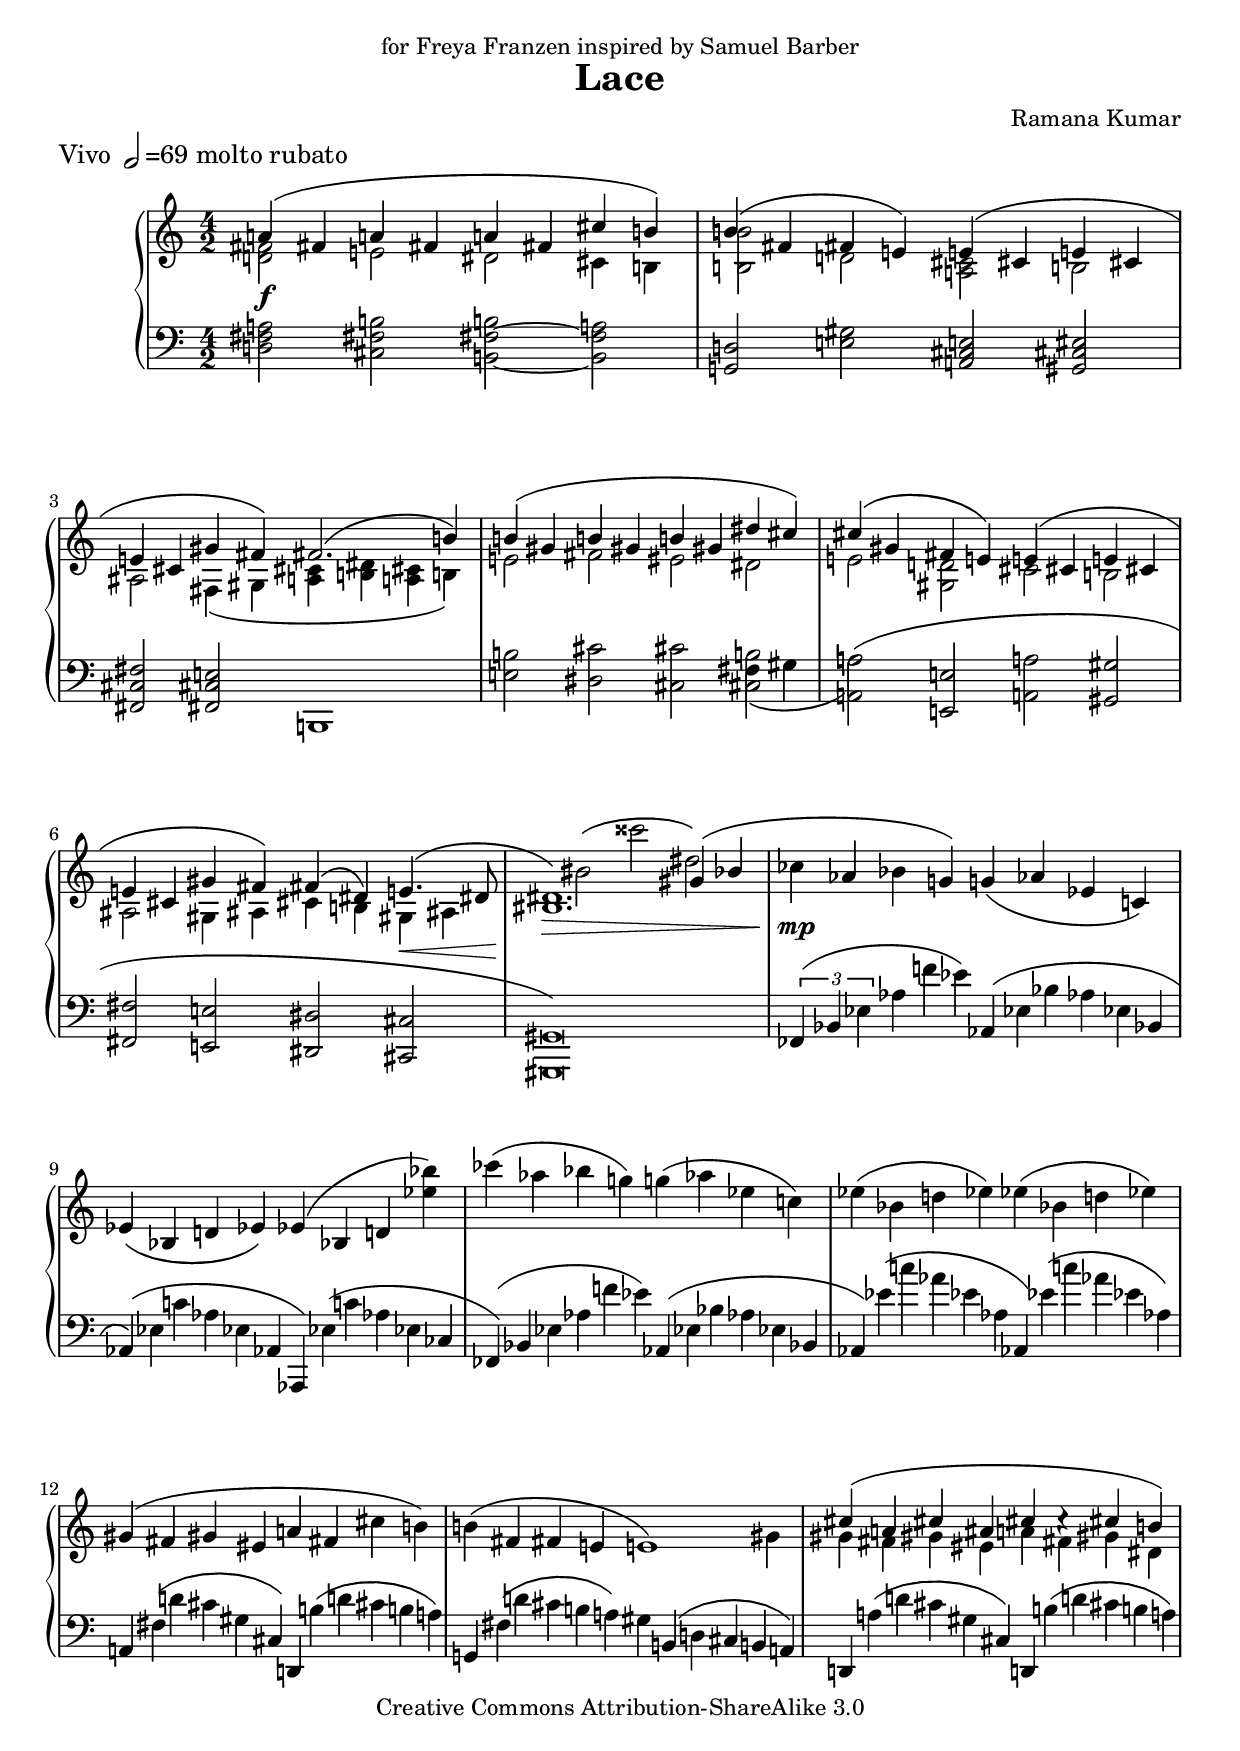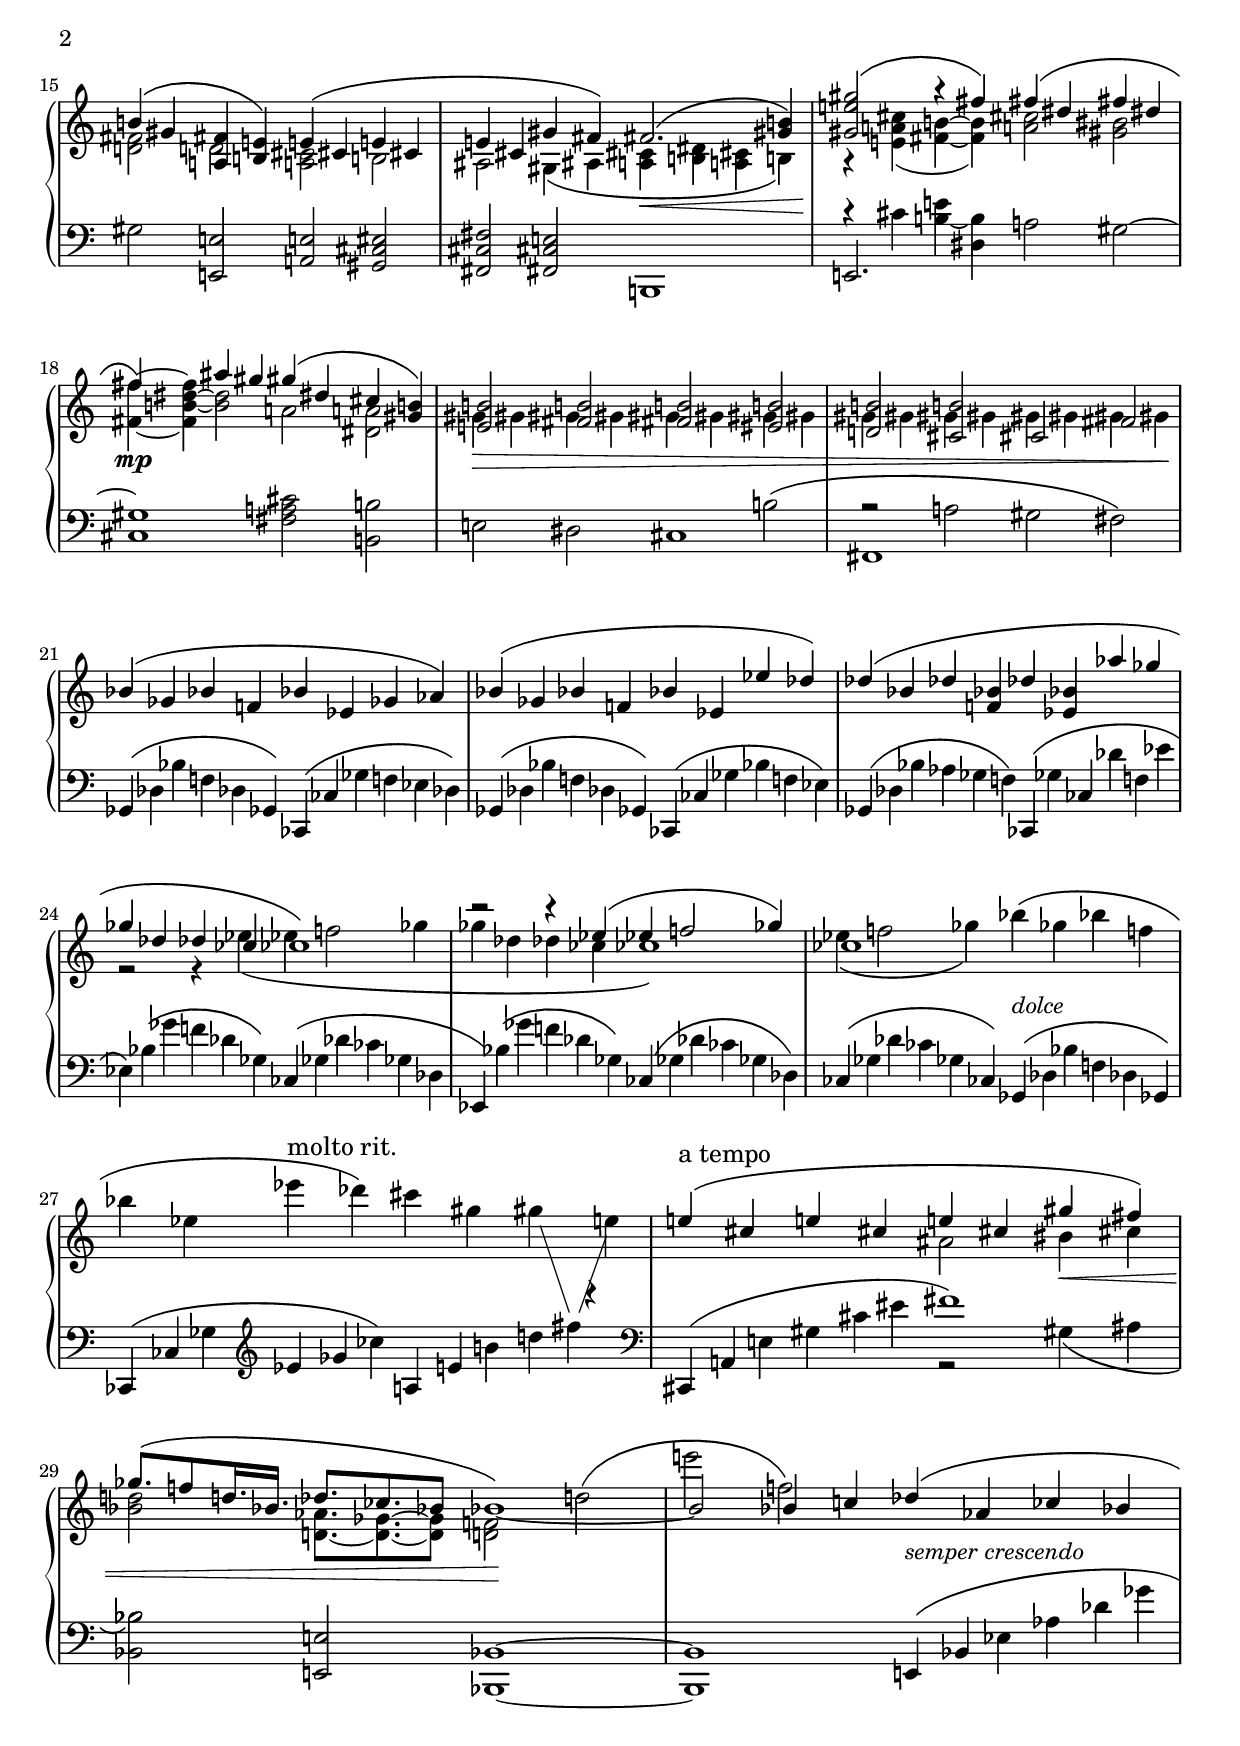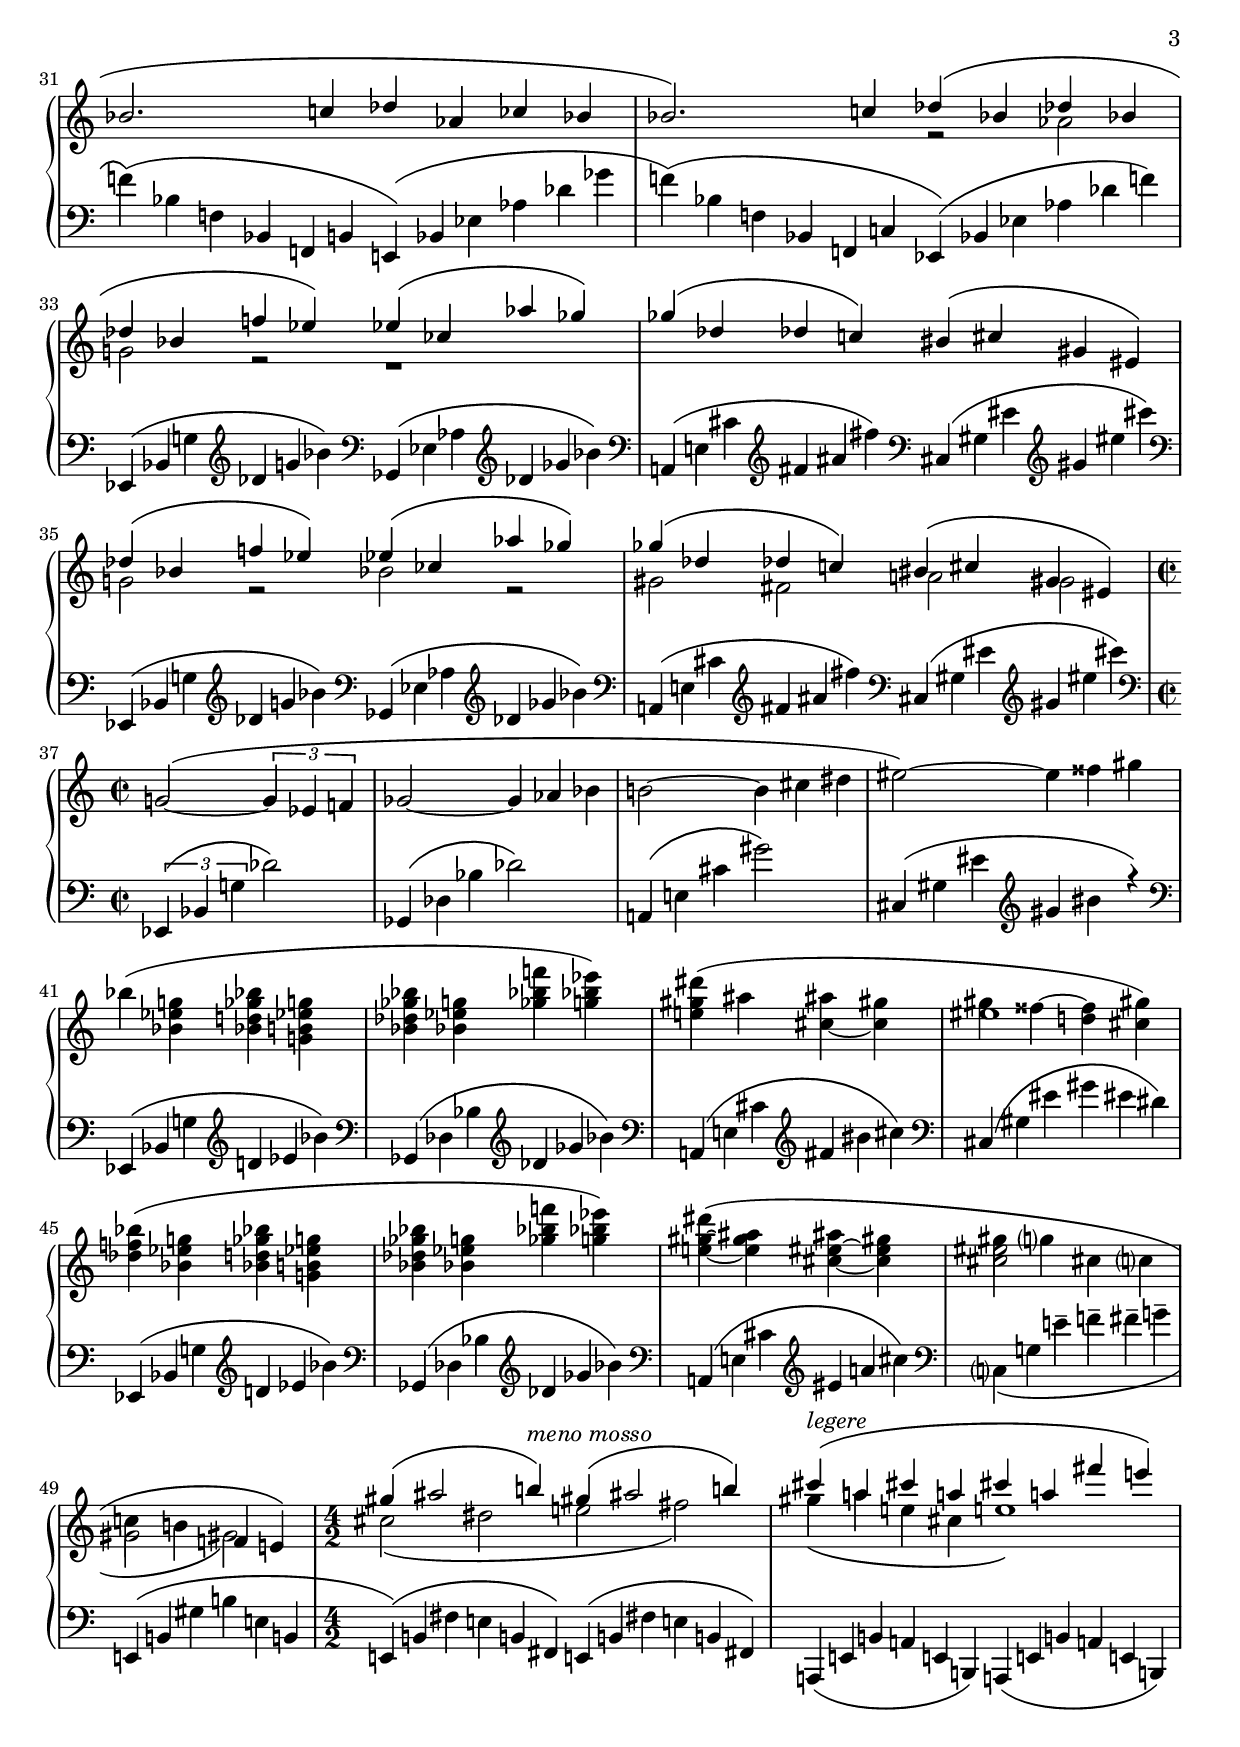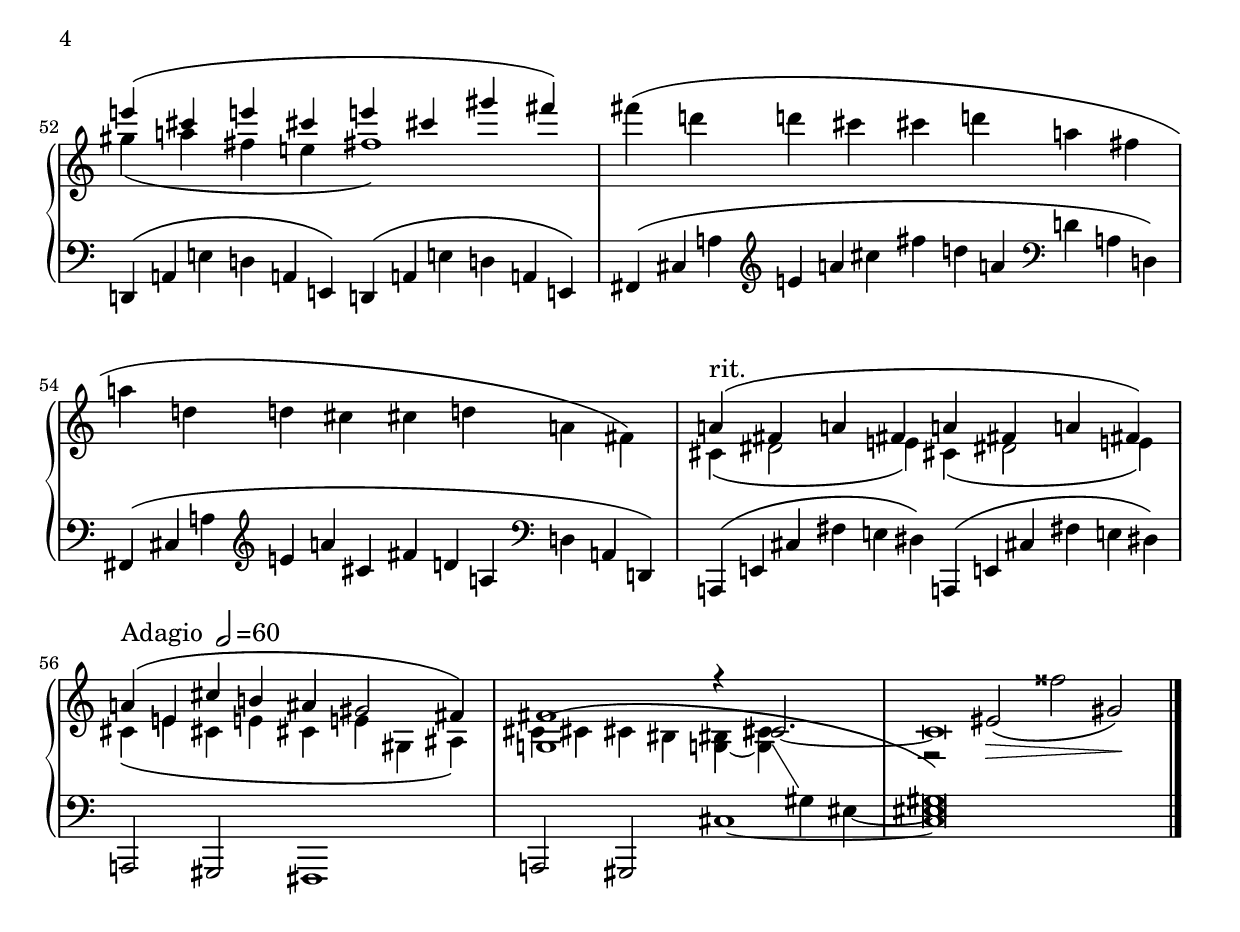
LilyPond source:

\version "2.14.0"

\header {
  title = "Lace"
  composer = "Ramana Kumar"
  piece = \markup{\large "Vivo " \note #"2" #1 \large "=69 molto rubato"}
  dedication = "for Freya Franzen inspired by Samuel Barber"
  date = "2003"
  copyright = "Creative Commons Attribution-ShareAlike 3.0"
}

\score {
  \context PianoStaff <<
    \set PianoStaff.followVoice = ##t
    \set PianoStaff.explicitKeySignatureVisibility = #end-of-line-invisible
    #(set-accidental-style 'dodecaphonic 'Score)
    \context Staff = right <<
      \clef treble
      \time 4/2
      << {
        \override TextScript #'padding = #2.2 \once \override DynamicLineSpanner #'padding = #3 \stemUp \tieNeutral \phrasingSlurUp \override PhrasingSlur #'height-limit = #3.0 \override PhrasingSlur #'ratio = #0.5 a'4_\f\( fis' a' fis' a' fis' cis'' b'\) |
        b'4\( fis' fis' e'\) e'\( cis' e' cis' |
        e'4 cis' gis' fis'\) fis'2.\( b'4\) |
        b'4\( gis' b' gis' b' gis' dis'' cis''\) |
        cis''4\( gis' fis' e'\) e'\( cis' e' cis' |
        e'4 cis' gis' fis'\) fis'\( dis'\) e'4.\( dis'8 |
        <bis dis'>1.\) \> gis'4\( bes' |
        \stemNeutral \phrasingSlurNeutral ces''4 \!\mp aes' bes' g'\) g'\( aes' ees' c'\) |
        ees'4\( bes d' ees'\) ees'\( bes d' <ees'' bes''>\) |
        ces'''4\( aes'' bes'' g''\) g''\(aes'' ees'' c''\) |
        ees''4\( bes' d'' ees''\) ees''\( bes' d'' ees''\) |
        gis'\( fis' gis' eis' a' fis' cis'' b'\) |
        b'4\( fis' fis' e' e'1\) |
        \stemUp \phrasingSlurUp cis''4\( a' cis'' ais' cis'' cis''\rest cis'' b'\) |
        b'4\( gis' <a fis'> <b e'>\) e'\( cis' e' cis' |
        e'4 cis' gis' fis'\) \override DynamicLineSpanner #'padding = #2 fis'2.\<\( <gis' b'>4\) |
        <gis' e'' gis''>2\!\( r4 fis''\) fis''\( dis'' fis'' dis'' |
        fis''4\mp \revert DynamicLineSpanner #'padding s \) ais'' gis'' gis''\( dis'' cis'' <gis' b'>\) |
        <e' b'>2 <fis' b'> <fis' b'> <eis' b'> |
        <d' b'>2 <cis' b'> cis' fis' |
        bes'4\( ges' bes' f' bes' ees' ges' aes'\) |
        bes'4\( ges' bes' f' bes' ees' ees'' des''\) |
        des''4\( bes' des'' <f' bes'> des'' <ees' bes'> aes'' ges'' |
        ges''4 des'' des'' ces'' ces''1\) |
        r2 r4 ees''\( ees'' f''2 ges''4\) |
        ces''1 \stemNeutral bes''4_\markup{\italic dolce}\( ges'' bes'' f'' |
        bes''4 ees'' ees'''^\markup{\large {molto rit.}} des'''\) cis''' gis'' gis''4*2/3 \change Staff=left fis'' \change Staff=right e'' |
        \stemUp e''4^\markup{\large {a tempo}}\( cis'' e'' cis'' e'' cis'' gis'' fis''\) |
        ges''8.\( f''8 d''16. bes' des''8. ces'' bes'8 bes'1 ~ \) |
        bes'2 bes'4 c'' \once \override TextScript #'padding = #1.2 des''_\markup{\italic {semper crescendo}}\( aes' ces'' bes' |
        bes'2. c''4 des'' aes' ces'' bes' |
        bes'2.\) c''4 des''\( bes' des'' bes' |
        des''4 bes' f'' ees''\) ees''\( ces'' aes'' ges''\) |
        ges''4\( des'' des'' c''\) bis'\( cis'' gis' eis'\) |
        des''4\(bes' f'' ees''\) ees''\( ces'' aes'' ges''\) |
        ges''4\( des'' des'' c''\) bis'\( cis'' gis' eis'\) |
        \time 2/2 \stemNeutral \phrasingSlurNeutral g'2^\( ~ \times 2/3 {g'4 ees' f'} |
        ges'2 ~ ges'4*2/3 aes' bes' |
        b'2 ~ b'4*2/3 cis'' dis'' |
        eis''2\) ~ eis''4*2/3 fisis'' gis'' |
        bes''4\( <bes' ees'' g''> <bes' d'' ges'' bes''> <g' b' ees'' g''> |
        <bes' des'' ges'' bes''>4 <bes' ees'' g''> <ges'' bes'' f'''> <g'' bes'' ees'''>\) |
        <e'' gis'' dis'''>4\( ais'' <cis'' ais''> ~ <cis'' gis''> |
        gis''4 fisis'' ~ <d'' fisis''> <cis'' gis''>\) |
        <des'' f'' bes''>4\( <bes' ees'' g''> <bes' d'' ges'' bes''> <g' b' ees'' g''> |
        <bes' des'' ges'' bes''>4 <bes' ees'' g''> <ges'' bes'' f'''> <g'' bes'' ees'''>\) |
        <e'' gis'' dis'''>4\( ~ <e'' gis'' ais''> <cis'' eis'' ais''> ~ <cis'' eis'' gis''> |
        gis''4 g''? cis'' c''? |
        c''4 b' f' e'\) |
        \time 4/2 \stemUp \phrasingSlurUp gis''4\( ais''2 b''4\)^\markup{\italic {meno mosso}} gis''\( ais''2 b''4\) |
        cis'''4^\markup{\italic legere}\( a'' cis''' a'' cis''' a'' fis''' e'''\) |
        e'''4\( cis''' e''' cis''' e''' cis''' gis''' fis'''\) |
        s\breve |
        s\breve |
        a'4^\markup{\large rit.}\( fis' a' fis' a' fis' a' fis'\) |
        a'4^\markup{\large "Adagio " \note #"2" #1 \large "=60"}\( e' cis'' b' ais' gis'2 fis'4\)
        <g fis'>1 r4 cis'2. ~ |
        cis'\breve \bar "|."
      } \\
      {
        \stemDown \tieNeutral \phrasingSlurDown <d' fis'>2 e' dis' cis'4 b |
        <b b'>2 d' <a cis'> b |
        ais2 fis4\( gis <a cis'> <b dis'> <a cis'> b\) |
        e'2 fis' eis' dis' |
        e'2 <gis d'> cis' b |
        ais2 gis4 ais cis' b gis \< ais |
        s2 \! bis'2^\( cisis''' dis''\) |
        s\breve |
        s\breve |
        s\breve |
        s\breve |
        s\breve |
        s1 s2 s4 gis'4 |
        gis'4 fis' gis' eis' a' fis' gis' dis' |
        <d' fis'>2 d' <a cis'> b |
        ais2 gis4\( ais <a cis'> <b dis'> <a cis'> b\) |
        r4 <e' a' cis''>( <fis' b'> ~ <fis' b'>) <a' cis''>2 <gis' bis'> |
        <fis' fis''>4 ~ <fis' b' dis'' fis''> ~ <b' dis''>2 a' <dis' a'> |
        gis'4\> gis' gis' gis' gis' gis' gis' gis' |
        gis'4 gis' gis' gis' gis' gis' gis' gis'\! |
        s\breve |
        s\breve |
        s\breve |
        r2 r4 ees''\( ees'' f''2 ges''4 |
        ges''4 des'' des'' ces'' ces''1\) |
        ees''4\( f''2 ges''4\) s1 |
        s1 s1 |
        s1 ais'2 bis'4\< cis'' |
        \tieDown <bes' d''>2 <d' aes'>8. ~ \tieNeutral <d' ges'> ~ <d' ges'>8 <d' f'>2\! d''^\( |
        e'''2 f''\) s1 |
        s\breve |
        s1 r2 aes' |
        g'2 r r1 |
        s\breve |
        g'2 r bes' r |
        gis'2 fis' a' gis' |
        \time 2/2 s1 |
        s1 |
        s1 |
        s1 |
        s1 |
        s1 |
        s1 |
        eis''1 |
        s1 |
        s1 |
        s1 |
        <cis'' eis''>2 s |
        s1 |
        \time 4/2 cis''2\( dis'' e'' fis''\) |
        gis''4\( a'' e'' cis'' e''1\) |
        gis''4\( a'' fis'' e'' fis''1\) | \once \override PhrasingSlur #'height-limit = #5.0
        fis'''4^\( d''' d''' cis''' cis''' d''' a'' fis'' |
        a''4 d'' d'' cis'' cis'' d'' a' fis'\) |
        cis'4\( dis'2 e'4\) cis'\( dis'2 e'4\) |
        cis'4\( e' cis' e' cis' e' gis ais\) | \once \override PhrasingSlur #'height-limit = #5.0
        cis'4^\( cis' cis' bis <g bis> ~ <g cis'> \change Staff=left gis eis ~ |
        <eis gis>\breve\) \bar "|."

      } >>
    >>
    \context Staff = left <<
      \clef bass
      \time 4/2
      << {
        \stemNeutral \tieNeutral \phrasingSlurNeutral \override PhrasingSlur #'height-limit = #3.5 \override PhrasingSlur #'ratio = #0.4 <d fis a>2 <cis fis b> <b, fis b> ~ <b, fis a> |
        <g, d>2 <e gis> <a, cis e> <gis, cis eis> |
        <fis, cis fis>2 <fis, cis e> b,,1 |
        <e b>2 <dis cis'> <cis cis'> <cis b> |
        <a, a>2\( <e, e> <a, a> <gis, gis> |
        <fis, fis>2 <e, e> <dis, dis> <cis, cis> |
        <gis,, gis,>\breve\) |
        \times 2/3 {fes,4\( bes, ees} aes4*2/3 f' ees'\) aes,\( ees bes aes ees bes, |
        aes,4*2/3\)\( ees c' aes ees aes, aes,,\) ees\( c' aes ees ces |
        fes,4*2/3\)\( bes, ees aes f' ees'\) aes,\( ees bes aes ees bes, |
        aes,4*2/3\) ees'\( c'' aes' ees' aes aes,\) ees'\( c'' aes' ees' aes\) |
        a,4*2/3 fis\( d' cis' gis cis\) d, b\( d' cis' b a\) |
        g,4*2/3 fis\( d' cis' b a\) gis b,\( d cis b, a,\) |
        d,4*2/3 a\( d' cis' gis cis\) d, b\(d' cis' b a\) |
        gis2 <e, e> <a, e> <gis, cis eis> |
        <fis, cis fis>2 <fis, cis e> b,,1 |
        e,2. dis4 a2 gis ~ |
        <cis gis>1 <fis a cis'>2 <b, b> |
        e2 dis s2 b\( |
        r2 a gis fis\) |
        ges,4*2/3\( des bes f des ges,\) ces,\( ces ges f ees des\) |
        ges,4*2/3\( des bes f des ges,\) ces,\( ces ges bes f ees\) |
        ges,4*2/3\( des bes aes ges f\) ces,\( ges ces des' f ees' |
        ees4*2/3\) bes\( ges' f' des' ges\) ces\( ges des' ces' ges des |
        ees,4*2/3\) bes\( ges' f' des' ges\) ces\( ges des' ces' ges des\) |
        ces4*2/3\( ges des' ces' ges ces\) ges,\( des bes f des ges,\) |
        ces,4*2/3\( ces ges \clef treble ees' ges' ces''\) a e' b' d''4 r4 |
        \clef bass cis,4*2/3\( a, e gis cis' eis' fis'1\) |
        <bes, bes>2 <e, e> <bes,, bes,>1 ~ |
        <bes,, bes,>1 e,4*2/3\( bes, ees aes des' ges' |
        f'4*2/3\)\( bes f bes, f, b, e,\)\( bes, ees aes des' ges' |
        f'4*2/3\)\( bes f bes, f, c ees,\)\( bes, ees aes des' f'\) |
        ees,4*2/3\( bes, g \clef treble des' g' bes'\) \clef bass ges,\( ees aes \clef treble des' ges' bes'\) |
        \clef bass a,4*2/3\( e cis' \clef treble fis' ais' fis''\) \clef bass cis\( gis eis' \clef treble gis' eis'' cis'''\) |
        \clef bass ees,4*2/3\( bes, g \clef treble des' g' bes'\) \clef bass ges,\( ees aes \clef treble des' ges' bes'\) |
        \clef bass a,4*2/3\( e cis' \clef treble fis' ais' fis''\) \clef bass cis\( gis eis' \clef treble gis' eis'' cis'''\) |
        \clef bass \time 2/2 \times 2/3 {ees,4\( bes, g} des'2\) |
        ges,4*2/3\( des bes des'2\) |
        a,4*2/3\( e cis' gis'2\) |
        cis4*2/3\( gis eis' \clef treble gis' bis' r\) |
        \clef bass ees,4*2/3\( bes, g \clef treble d' ees' bes'\) |
        \clef bass ges,4*2/3\( des bes \clef treble des' ges' bes'\) |
        \clef bass a,4*2/3\( e cis' \clef treble fis' bis' cis''\) |
        \clef bass cis4*2/3\( gis eis' gis' eis' dis'\) |
        ees,4*2/3\( bes, g \clef treble d' ees' bes'\) |
        \clef bass ges,4*2/3\( des bes \clef treble des' ges' bes'\) |
        \clef bass a,4*2/3\( e cis' \clef treble eis' a' cis''\) |
        \clef bass s1 |
        e,4*2/3\( b, gis b e b, |
        \time 4/2 e,4*2/3\)\( b, fis e b, fis,\) e,\( b, fis e b, fis,\) |
        a,,4*2/3\( e, b, a, e, b,,\) a,,\( e, b, a, e, b,,\) |
        d,4*2/3\( a, e d a, e,\) d,\( a, e d a, e,\) |
        fis,4*2/3\( cis a \clef treble e' a' cis'' fis'' d'' a' \clef bass d' a d\) |
        fis,4*2/3\( cis a \clef treble e' a' cis' fis' d' a \clef bass d a, d,\) |
        a,,4*2/3\( e, cis fis e dis\) a,,\( e, cis fis e dis\) |
        a,,2 gis,, fis,,1 |
        a,,2 gis,, \tieDown cis1 ~ |
        <cis eis gis>\breve \tieNeutral \bar "|."
      } \\
      {
        s\breve |
        s\breve |
        s\breve |
        s1 s2 fis4\( gis |
        a2\) s2 s1 |
        s\breve |
        s\breve |
        s\breve |
        s\breve |
        s\breve |
        s\breve |
        s\breve |
        s\breve |
        s\breve |
        s\breve |
        s\breve |
        cis'4\rest cis' <b e'> ~ b s1 |
        s\breve |
        s1 cis |
        fis,1 s1 |
        s\breve |
        s\breve |
        s\breve |
        s\breve |
        s\breve |
        s\breve |
        s1 s1 |
        s1 r2 gis4\( ais |
        bes2\) s2 s1 |
        s\breve |
        s\breve |
        s\breve |
        s\breve |
        s\breve |
        s\breve |
        s\breve |
        \time 2/2 s1 |
        s1 |
        s1 |
        s1 |
        s1 |
        s1 |
        s1 |
        s1 |
        s1 |
        s1 |
        s1 |
        c?4*2/3_\( g e'^- f'^- fis'^- g'^- |
        \change Staff=right gis'2^- gis'\) \change Staff=left |
        \time 4/2 s\breve |
        s\breve |
        s\breve |
        s\breve |
        s\breve |
        s\breve |
        s\breve |
        s\breve |
        \change Staff=right \stemNeutral r2 eis'\>\( fisis'' gis'\)\! \bar "|."
      } >>
    >>
  >>
}
